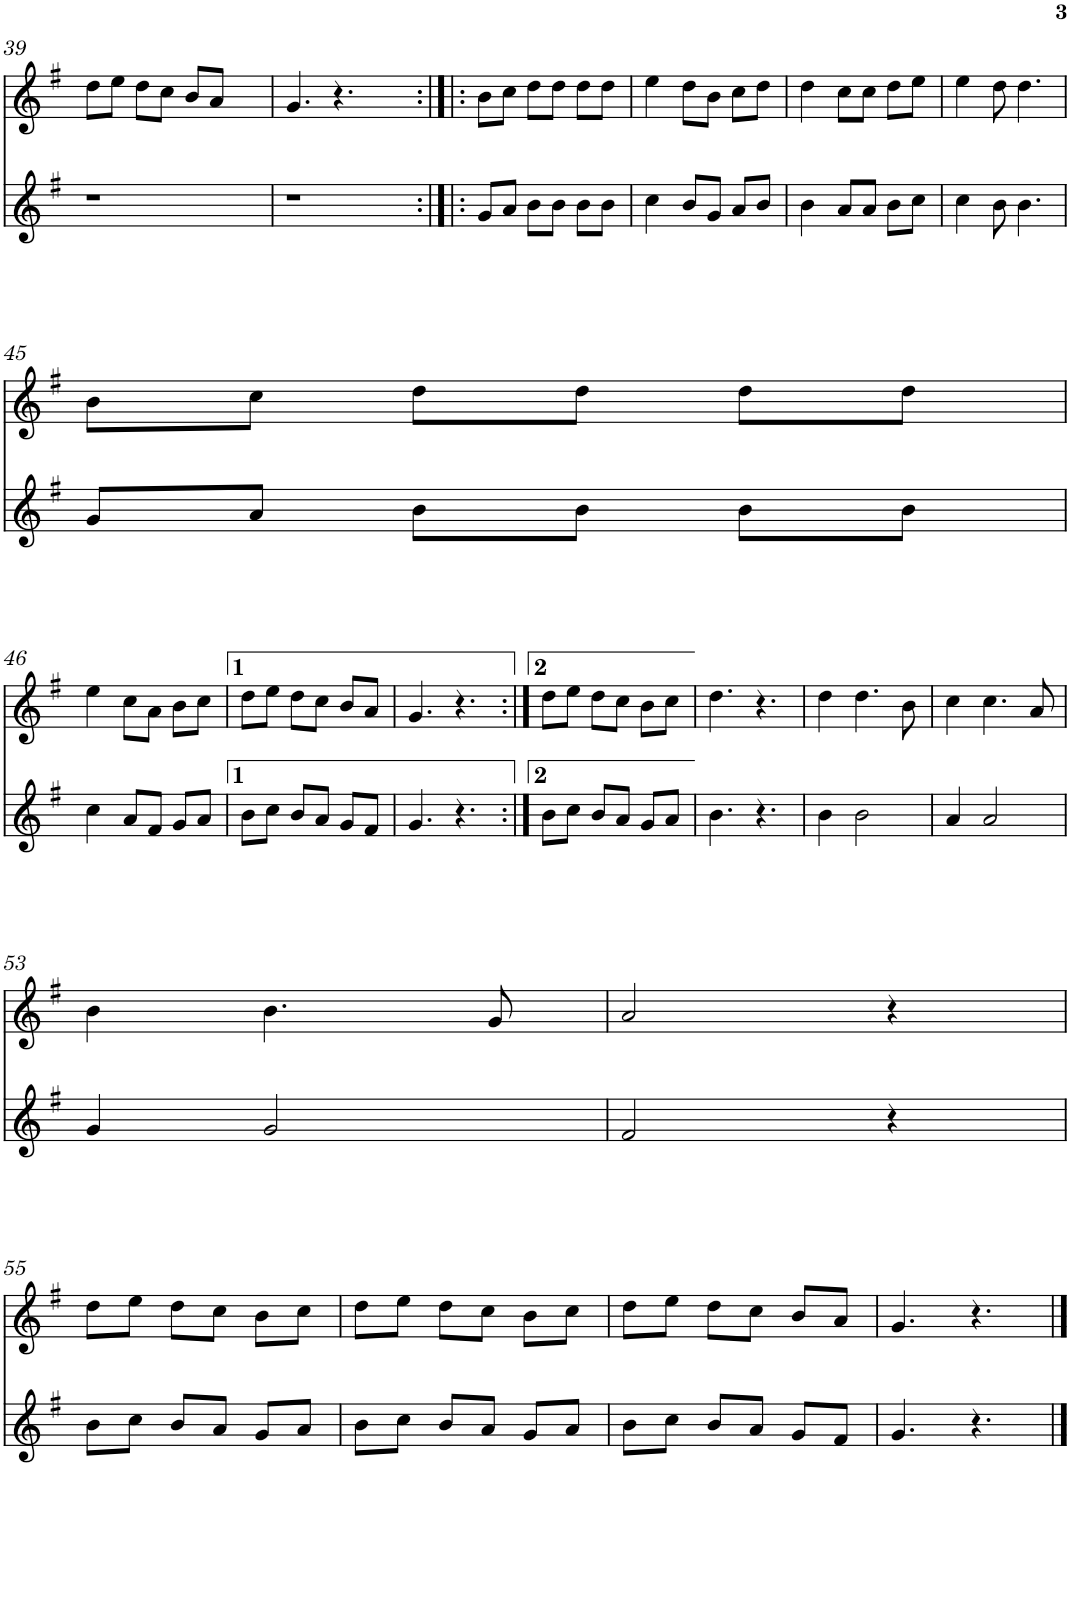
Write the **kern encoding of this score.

**kern	**kern
*part2	*part1
*staff2	*staff1
*I"Gralla 2	*I"Gralla 1
!!LO:PB:g=z
*clefG2	*clefG2
*k[f#]	*k[f#]
*M3/4	*M3/4
=39	=39
2.r	8dd\L
.	8ee\J
.	8dd\L
.	8cc\J
.	8b/L
.	8a/J
4ryy	4ryy
=40	=40
2.r	4.g/
.	4.r
4ryy	4ryy
=41:|!|:	=41:|!|:
8g/L	8b\L
8a/J	8cc\J
8b\L	8dd\L
8b\J	8dd\J
8b\L	8dd\L
8b\J	8dd\J
=42	=42
4cc\	4ee\
8b/L	8dd\L
8g/J	8b\J
8a/L	8cc\L
8b/J	8dd\J
=43	=43
4b\	4dd\
8a/L	8cc\L
8a/J	8cc\J
8b\L	8dd\L
8cc\J	8ee\J
=44	=44
4cc\	4ee\
8b\	8dd\
4.b\	4.dd\
!!LO:LB:g=z
=45	=45
8g/L	8b\L
8a/J	8cc\J
8b\L	8dd\L
8b\J	8dd\J
8b\L	8dd\L
8b\J	8dd\J
!!LO:LB:g=z
=46	=46
4cc\	4ee\
8a/L	8cc\L
8f#/J	8a\J
8g/L	8b\L
8a/J	8cc\J
=47	=47
8b\L	8dd\L
8cc\J	8ee\J
8b/L	8dd\L
8a/J	8cc\J
8g/L	8b/L
8f#/J	8a/J
=48	=48
4.g/	4.g/
4.r	4.r
=49:|!	=49:|!
8b\L	8dd\L
8cc\J	8ee\J
8b/L	8dd\L
8a/J	8cc\J
8g/L	8b\L
8a/J	8cc\J
=50	=50
4.b\	4.dd\
4.r	4.r
=51	=51
4b\	4dd\
2b\	4.dd\
.	8b\
=52	=52
4a/	4cc\
2a/	4.cc\
.	8a/
!!LO:LB:g=z
=53	=53
4g/	4b\
2g/	4.b\
.	8g/
=54	=54
2f#/	2a/
4r	4r
!!LO:LB:g=z
=55	=55
8b\L	8dd\L
8cc\J	8ee\J
8b/L	8dd\L
8a/J	8cc\J
8g/L	8b\L
8a/J	8cc\J
=56	=56
8b\L	8dd\L
8cc\J	8ee\J
8b/L	8dd\L
8a/J	8cc\J
8g/L	8b\L
8a/J	8cc\J
=57	=57
8b\L	8dd\L
8cc\J	8ee\J
8b/L	8dd\L
8a/J	8cc\J
8g/L	8b/L
8f#/J	8a/J
=58	=58
4.g/	4.g/
4.r	4.r
==	==
*-	*-
